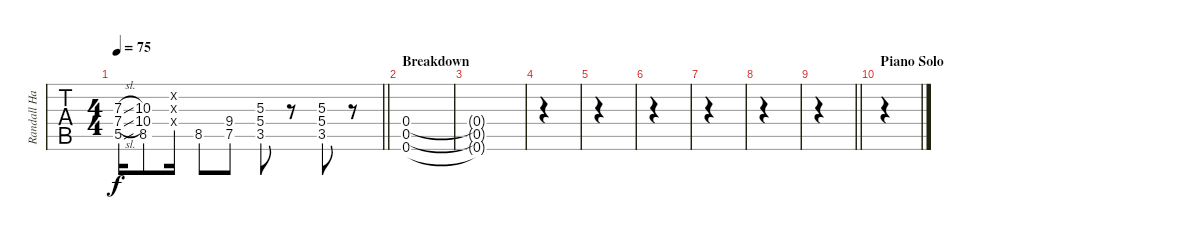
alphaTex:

\track ("Randall Hall - Rhythm Guitar" "Randall Ha") {instrument distortionguitar}
\staff {tabs}
\tuning (E4 B3 G3 D3 A2 D2) {hide}
\ts (4 4)
\tempo 75
\clef g2
\barLineRight lightlight
\ks c
(7.3{sl} 7.4{sl} 5.5{sl}).16{dy f} (10.3 10.4 8.5).8 (0.2{x} 0.3{x} 0.4{x}).16 8.5.8 (9.4 7.5).8 (5.3 5.4 3.5).8 r.8 (5.3 5.4 3.5).8 r.8 |
\section ("" "Breakdown")
(0.4 0.5 0.6).1 |
(0.4{t} 0.5{t} 0.6{t}).1 |
|
|
|
|
|
\barLineRight lightlight
|
\section ("" "Piano Solo")
